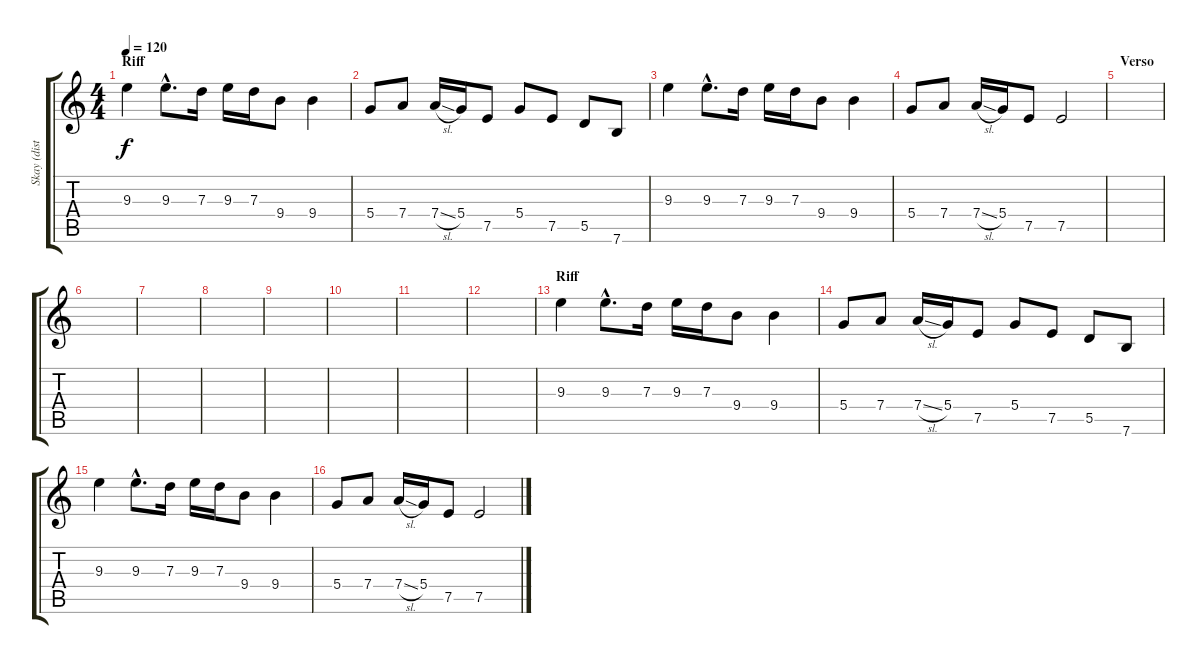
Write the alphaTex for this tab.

\track ("Skay (distor)" "Skay (dist") {instrument distortionguitar}
\staff {score tabs}
\tuning (E4 B3 G3 D3 A2 E2) {hide}
\ts (4 4)
\section ("" "Riff")
\tempo 120
\clef g2
\ks c
9.3.4{dy f} 9.3{hac}.8{d} 7.3.16 9.3.16 7.3.16 9.4.8 9.4.4 |
5.4.8 7.4.8 7.4{sl}.16 5.4.16 7.5.8 5.4.8 7.5.8 5.5.8 7.6.8 |
9.3.4 9.3{hac}.8{d} 7.3.16 9.3.16 7.3.16 9.4.8 9.4.4 |
5.4.8 7.4.8 7.4{sl}.16 5.4.16 7.5.8 7.5.2 |
\section ("" "Verso")
|
|
|
|
|
|
|
|
\section ("" "Riff")
9.3.4 9.3{hac}.8{d} 7.3.16 9.3.16 7.3.16 9.4.8 9.4.4 |
5.4.8 7.4.8 7.4{sl}.16 5.4.16 7.5.8 5.4.8 7.5.8 5.5.8 7.6.8 |
9.3.4 9.3{hac}.8{d} 7.3.16 9.3.16 7.3.16 9.4.8 9.4.4 |
5.4.8 7.4.8 7.4{sl}.16 5.4.16 7.5.8 7.5.2
